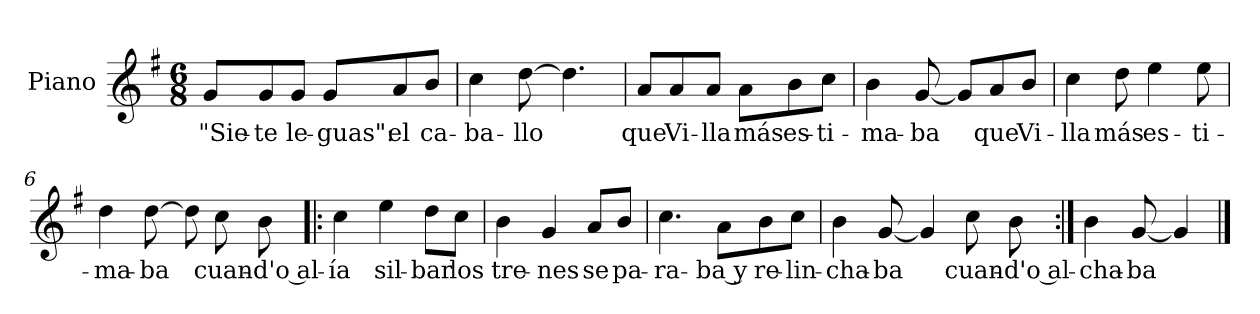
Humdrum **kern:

**kern	**text
*part1	*part1
*staff1	*staff1
*I"Piano	*
*I'Pno.	*
*clefG2	*
*k[f#]	*
*G:	*
*M6/8	*
=1	=1
8g/L	"Sie-
8g/	-te
8g/J	le-
8g/L	-guas":
8a/	el
8b/J	ca-
=2	=2
4cc\	-ba-
[8dd\	-llo
4.dd\]	.
=3	=3
8a/L	que
8a/	Vi-
8a/J	-lla
8a\L	más
8b\	es-
8cc\J	-ti-
=4	=4
4b\	-ma-
[8g/	-ba
8g/L]	.
8a/	que
8b/J	Vi-
=5	=5
4cc\	-lla
8dd\	más
4ee\	es-
8ee\	-ti-
=6	=6
4dd\	-ma-
[8dd\	-ba
8dd\]	.
8cc\	cuan-
8b\	-d'o al-
=7!|:	=7!|:
4cc\	-ía
4ee\	sil-
8dd\L	-bar
8cc\J	los
=8	=8
4b\	tre-
4g/	-nes
8a/L	se
8b/J	pa-
=9	=9
4.cc\	-ra-
8a\L	-ba y
8b\	re-
8cc\J	-lin-
=10	=10
4b\	-cha-
[8g/	-ba
4g/]	.
8cc\	cuan-
8b\	-d'o al-
=11:|!	=11:|!
4b\	-cha-
[8g/	-ba
4g/]	.
==	==
*-	*-
